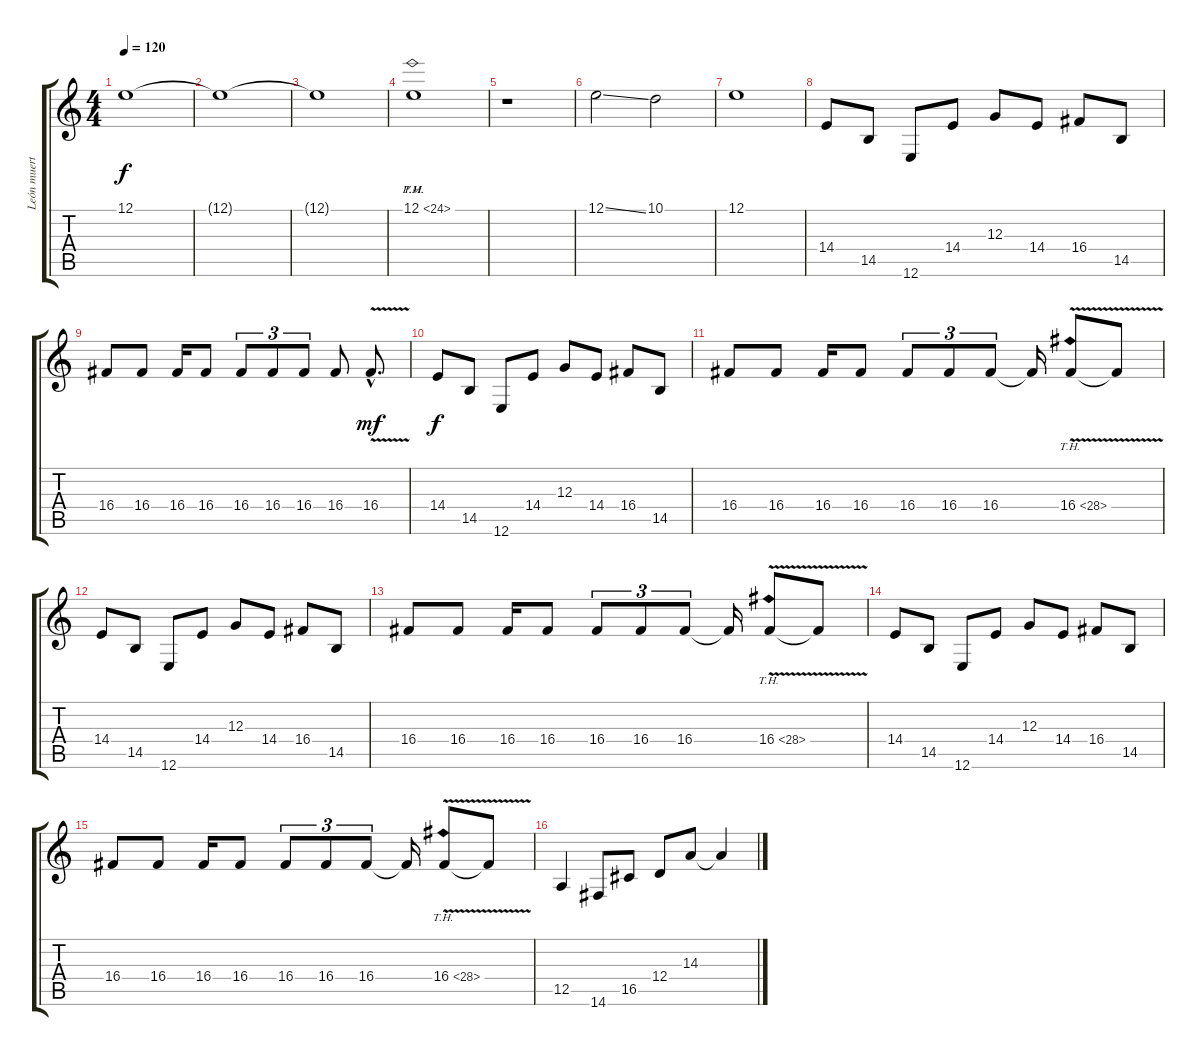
\track ("León muerto" "León muert") {instrument lead1square}
\staff {score tabs}
\tuning (E4 B3 G3 D3 A2 E2) {hide}
\ts (4 4)
\tempo 120
\clef g2
\ks c
12.1{t}.1{dy f} |
12.1{t}.1 |
12.1{t}.1 |
12.1{th 12 pm}.1 |
r.1 |
12.1{ss}.2{volume 14} 10.1.2 |
12.1.1 |
14.4.8 14.5.8 12.6.8 14.4.8 12.3.8 14.4.8 16.4.8 14.5.8 |
16.4.8 16.4.8 16.4.16 16.4.8 16.4.8{tu (3 2)} 16.4.8{tu (3 2)} 16.4.8{tu (3 2)} 16.4.8 16.4{v hac}.8{d dy mf} |
14.4.8{dy f} 14.5.8 12.6.8 14.4.8 12.3.8 14.4.8 16.4.8 14.5.8 |
16.4.8 16.4.8 16.4.16 16.4.8 16.4.8{tu (3 2)} 16.4.8{tu (3 2)} 16.4.8{tu (3 2)} 16.4{t}.16 16.4{th 12 v}.8 16.4{t}.8 |
14.4.8 14.5.8 12.6.8 14.4.8 12.3.8 14.4.8 16.4.8 14.5.8 |
16.4.8 16.4.8 16.4.16 16.4.8 16.4.8{tu (3 2)} 16.4.8{tu (3 2)} 16.4.8{tu (3 2)} 16.4{t}.16 16.4{th 12 v}.8 16.4{t}.8 |
14.4.8 14.5.8 12.6.8 14.4.8 12.3.8 14.4.8 16.4.8 14.5.8 |
16.4.8 16.4.8 16.4.16 16.4.8 16.4.8{tu (3 2)} 16.4.8{tu (3 2)} 16.4.8{tu (3 2)} 16.4{t}.16 16.4{th 12 v}.8 16.4{t}.8 |
12.5.4{volume 14} 14.6.8 16.5.8 12.4.8 14.3.8 14.3{t}.4
